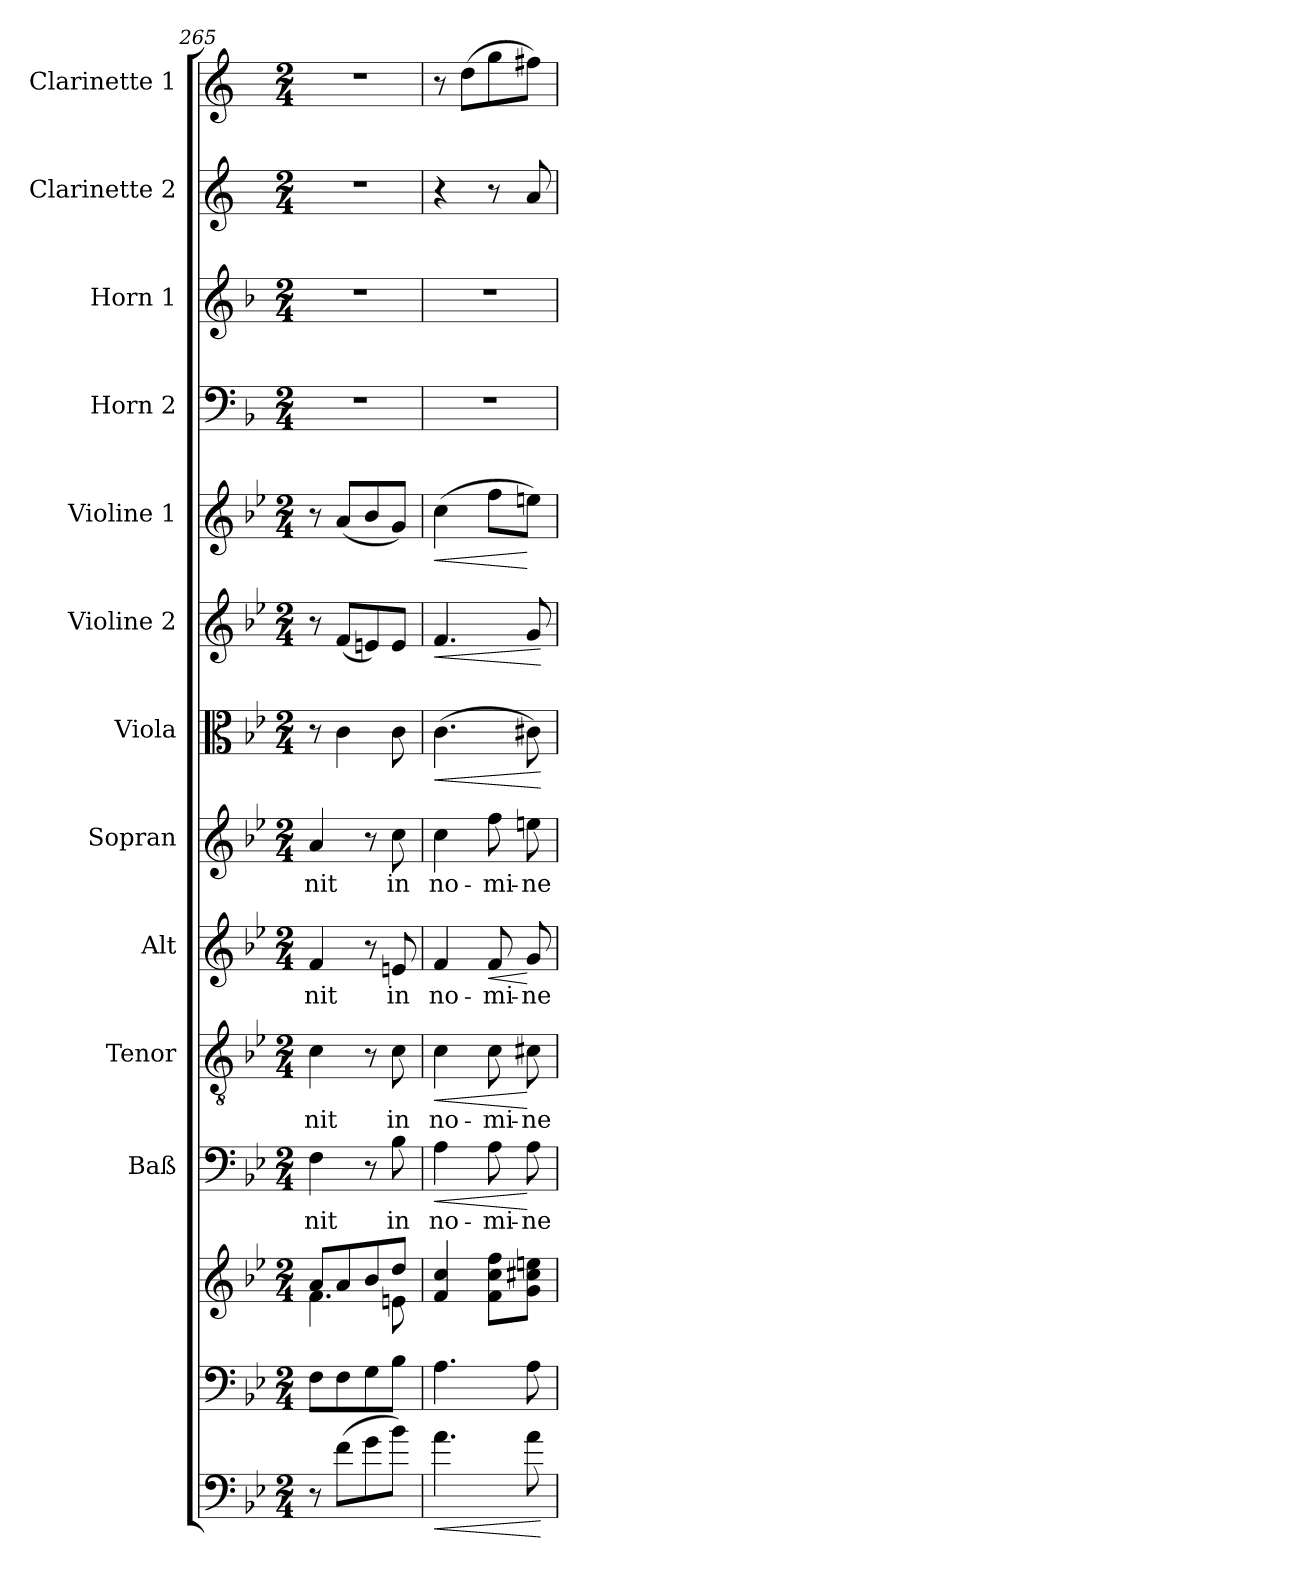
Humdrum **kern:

**kern	**dynam	**kern	**kern	**kern	**text	**dynam	**kern	**text	**dynam	**kern	**text	**dynam	**kern	**text	**kern	**dynam	**kern	**dynam	**kern	**dynam	**kern	**kern	**kern	**kern
*part13	*part13	*part12	*part12	*part11	*part11	*part11	*part10	*part10	*part10	*part9	*part9	*part9	*part8	*part8	*part7	*part7	*part6	*part6	*part5	*part5	*part4	*part3	*part2	*part1
*staff14	*staff14	*staff13	*staff12	*staff11	*staff11	*staff11	*staff10	*staff10	*staff10	*staff9	*staff9	*staff9	*staff8	*staff8	*staff7	*staff7	*staff6	*staff6	*staff5	*staff5	*staff4	*staff3	*staff2	*staff1
*	*	*	*	*I"Baß	*	*	*I"Tenor	*	*	*I"Alt	*	*	*I"Sopran	*	*I"Viola	*	*I"Violine 2	*	*I"Violine 1	*	*I"Horn 2	*I"Horn 1	*I"Clarinette 2	*I"Clarinette 1
*	*	*	*	*I'Baß	*	*	*I'Ten	*	*	*I'Alt	*	*	*I'Sop	*	*I'Vla.	*	*I'Vln. 2	*	*I'Vln. 1	*	*I'Hrn. 2	*I'Hrn. 1	*	*
*clefF4	*	*clefF4	*clefG2	*clefF4	*	*	*clefGv2	*	*	*clefG2	*	*	*clefG2	*	*clefC3	*	*clefG2	*	*clefG2	*	*clefF4	*clefG2	*clefG2	*clefG2
*ITrd7c12	*	*	*	*	*	*	*	*	*	*	*	*	*	*	*	*	*	*	*	*	*ITrd4c7	*ITrd4c7	*ITrd1c2	*ITrd1c2
*k[b-e-]	*	*k[b-e-]	*k[b-e-]	*k[b-e-]	*	*	*k[b-e-]	*	*	*k[b-e-]	*	*	*k[b-e-]	*	*k[b-e-]	*	*k[b-e-]	*	*k[b-e-]	*	*k[b-e-]	*k[b-e-]	*k[b-e-]	*k[b-e-]
*B-:	*	*B-:	*B-:	*B-:	*	*	*B-:	*	*	*B-:	*	*	*B-:	*	*B-:	*	*B-:	*	*B-:	*	*B-:	*B-:	*B-:	*B-:
*M2/4	*	*M2/4	*M2/4	*M2/4	*	*	*M2/4	*	*	*M2/4	*	*	*M2/4	*	*M2/4	*	*M2/4	*	*M2/4	*	*M2/4	*M2/4	*M2/4	*M2/4
=265	=265	=265	=265	=265	=265	=265	=265	=265	=265	=265	=265	=265	=265	=265	=265	=265	=265	=265	=265	=265	=265	=265	=265	=265
*	*	*	*^	*	*	*	*	*	*	*	*	*	*	*	*	*	*	*	*	*	*	*	*	*
!	!	!	!	!	!	!LO:LY:b	!	!	!LO:LY:b	!	!	!LO:LY:b	!	!	!LO:LY:b	!	!	!	!	!	!	!	!	!	!
8r	.	8F\L	8a/L	4.f\	4F\	-nit	.	4c\	-nit	.	4f/	-nit	.	4a/	-nit	8r	.	8r	.	8r	.	2r	2r	2r	2r
(>8F\L	.	8F\	8a/	.	.	.	.	.	.	.	.	.	.	.	.	4c\	.	(<8f/L	.	(<8a/L	.	.	.	.	.
8G\	.	8G\	8b-/	.	8r	.	.	8r	.	.	8r	.	.	8r	.	.	.	8en/)	.	8b-/	.	.	.	.	.
!	!	!	!	!	!	!LO:LY:b	!	!	!LO:LY:b	!	!	!LO:LY:b	!	!	!LO:LY:b	!	!	!	!	!	!	!	!	!	!
8B-\J)	.	8B-\J	8dd/J	8en\	8B-\	in	.	8c\	in	.	8en/	in	.	8cc\	in	8c\	.	8e/J	.	8g/J)	.	.	.	.	.
=266	=266	=266	=266	=266	=266	=266	=266	=266	=266	=266	=266	=266	=266	=266	=266	=266	=266	=266	=266	=266	=266	=266	=266	=266	=266
!	!LO:HP:b	!	!	!	!	!LO:LY:b	!LO:HP:b	!	!LO:LY:b	!LO:HP:b	!	!LO:LY:b	!	!	!LO:LY:b	!	!LO:HP:b	!	!LO:HP:b	!	!LO:HP:b	!	!	!	!
*	*	*	*v	*v	*	*	*	*	*	*	*	*	*	*	*	*	*	*	*	*	*	*	*	*	*
4.A\	<	4.A\	4f/ 4cc/	4A\	no-	<	4c\	no-	<	4f/	no-	.	4cc\	no-	(>4.c\	<	4.f/	<	(>4cc\	<	2r	2r	4r	8r
.	.	.	.	.	.	.	.	.	.	.	.	.	.	.	.	.	.	.	.	.	.	.	.	(>8cc\L
!	!	!	!	!	!LO:LY:b	!	!	!LO:LY:b	!	!	!LO:LY:b	!LO:HP:b	!	!LO:LY:b	!	!	!	!	!	!	!	!	!	!
.	.	.	8f\ 8cc\ 8ff\L	8A\	-mi-	.	8c\	-mi-	.	8f/	-mi-	<	8ff\	-mi-	.	.	.	.	8ff\L	.	.	.	8r	8ff\
!	!	!	!	!	!LO:LY:b	!	!	!LO:LY:b	!	!	!LO:LY:b	!	!	!LO:LY:b	!	!	!	!	!	!	!	!	!	!
8A\	.	8A\	8g\ 8cc#X\ 8een\J	8A\	-ne	[	8c#X\	-ne	[	8g/	-ne	[	8een\	-ne	8c#X\)	.	8g/	.	8een\J)	[	.	.	8g/	8een\J)
.	[	.	.	.	.	.	.	.	.	.	.	.	.	.	.	[	.	[	.	.	.	.	.	.
=	=	=	=	=	=	=	=	=	=	=	=	=	=	=	=	=	=	=	=	=	=	=	=	=
*-	*-	*-	*-	*-	*-	*-	*-	*-	*-	*-	*-	*-	*-	*-	*-	*-	*-	*-	*-	*-	*-	*-	*-	*-
